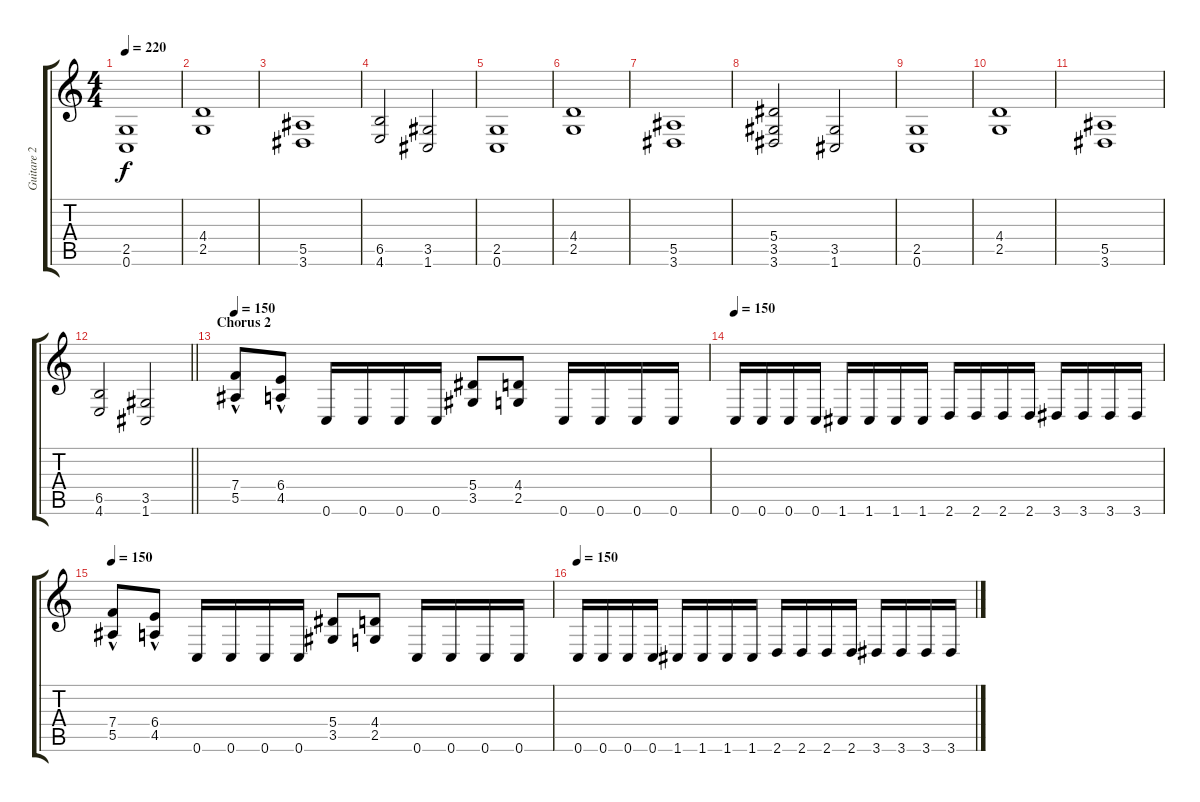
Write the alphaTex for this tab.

\track ("Guitare 2" "Guitare 2") {instrument overdrivenguitar}
\staff {score tabs}
\tuning (C4 G3 Eb3 Bb2 F2 C2) {hide}
\ts (4 4)
\tempo 220
\clef g2
\ks c
(2.5 0.6).1{dy f} |
(4.4 2.5).1 |
(5.5 3.6).1 |
(6.5 4.6).2 (3.5 1.6).2 |
(2.5 0.6).1 |
(4.4 2.5).1 |
(5.5 3.6).1 |
(5.4 3.5 3.6).2 (3.5 1.6).2 |
(2.5 0.6).1 |
(4.4 2.5).1 |
(5.5 3.6).1 |
\barLineRight lightlight
(6.5 4.6).2 (3.5 1.6).2 |
\section ("" "Chorus 2")
\tempo 150
(7.4 5.5{hac}).8 (6.4 4.5{hac}).8 0.6.16 0.6.16 0.6.16 0.6.16 (5.4 3.5).8 (4.4 2.5).8 0.6.16 0.6.16 0.6.16 0.6.16 |
\tempo 150
0.6.16 0.6.16 0.6.16 0.6.16 1.6.16 1.6.16 1.6.16 1.6.16 2.6.16 2.6.16 2.6.16 2.6.16 3.6.16 3.6.16 3.6.16 3.6.16 |
\tempo 150
(7.4 5.5{hac}).8 (6.4 4.5{hac}).8 0.6.16 0.6.16 0.6.16 0.6.16 (5.4 3.5).8 (4.4 2.5).8 0.6.16 0.6.16 0.6.16 0.6.16 |
\tempo 150
0.6.16 0.6.16 0.6.16 0.6.16 1.6.16 1.6.16 1.6.16 1.6.16 2.6.16 2.6.16 2.6.16 2.6.16 3.6.16 3.6.16 3.6.16 3.6.16
